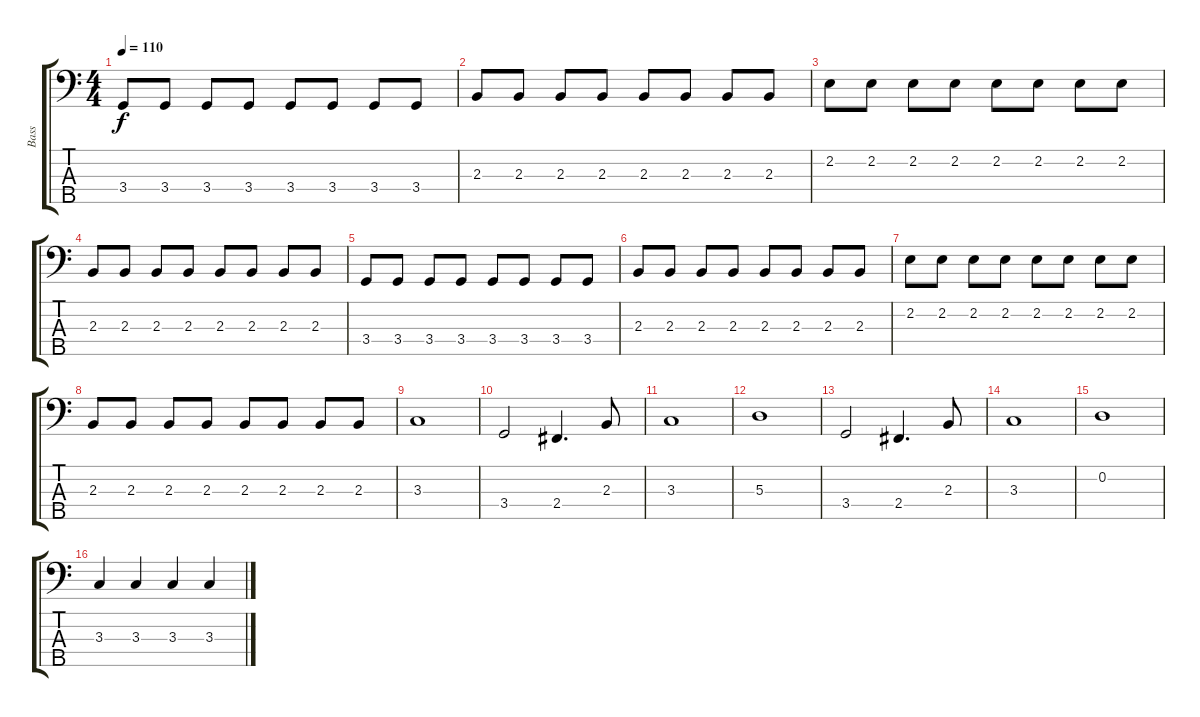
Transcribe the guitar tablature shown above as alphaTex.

\track ("Bass" "Bass") {instrument electricbassfinger}
\staff {score tabs}
\tuning (G2 D2 A1 E1 B0) {hide}
\ts (4 4)
\tempo 110
\clef f4
\ks c
3.4.8{dy f} 3.4.8 3.4.8 3.4.8 3.4.8 3.4.8 3.4.8 3.4.8 |
2.3.8 2.3.8 2.3.8 2.3.8 2.3.8 2.3.8 2.3.8 2.3.8 |
2.2.8 2.2.8 2.2.8 2.2.8 2.2.8 2.2.8 2.2.8 2.2.8 |
2.3.8 2.3.8 2.3.8 2.3.8 2.3.8 2.3.8 2.3.8 2.3.8 |
3.4.8 3.4.8 3.4.8 3.4.8 3.4.8 3.4.8 3.4.8 3.4.8 |
2.3.8 2.3.8 2.3.8 2.3.8 2.3.8 2.3.8 2.3.8 2.3.8 |
2.2.8 2.2.8 2.2.8 2.2.8 2.2.8 2.2.8 2.2.8 2.2.8 |
2.3.8 2.3.8 2.3.8 2.3.8 2.3.8 2.3.8 2.3.8 2.3.8 |
3.3.1 |
3.4.2 2.4.4{d} 2.3.8 |
3.3.1 |
5.3.1 |
3.4.2 2.4.4{d} 2.3.8 |
3.3.1 |
0.2.1 |
3.3.4 3.3.4 3.3.4 3.3.4
